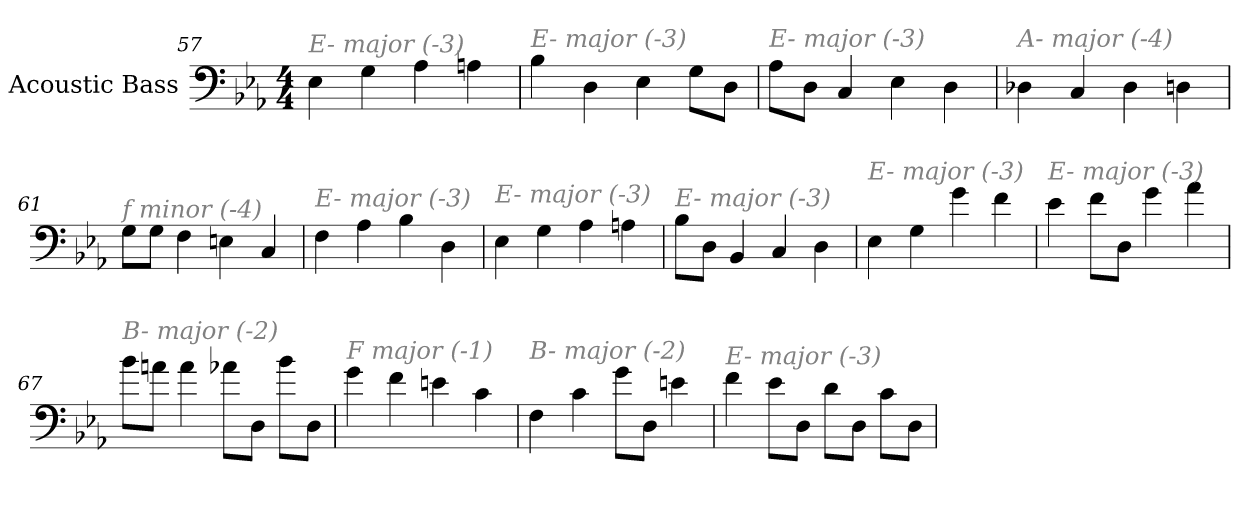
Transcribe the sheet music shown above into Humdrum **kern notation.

**kern
*part1
*staff1
*I"Acoustic Bass
*clefF4
*ITrd7c12
*k[b-e-a-]
*E-:
*M4/4
=57
!LO:TX:i:color=#808080:t=E- major (-3)
4EE-
4GG
4AA-
4AAn
=58
!LO:TX:i:color=#808080:t=E- major (-3)
4BB-
4DD
4EE-
8GGL
8DDJ
=59
!LO:TX:i:color=#808080:t=E- major (-3)
8AA-L
8DDJ
4CC
4EE-
4DD
=60
!LO:TX:i:color=#808080:t=A- major (-4)
4DD-X
4CC
4DD-
4DDn
=61
!LO:TX:i:color=#808080:t=f minor (-4)
8GGL
8GGJ
4FF
4EEn
4CC
=62
!LO:TX:i:color=#808080:t=E- major (-3)
4FF
4AA-
4BB-
4DD
=63
!LO:TX:i:color=#808080:t=E- major (-3)
4EE-
4GG
4AA-
4AAn
=64
!LO:TX:i:color=#808080:t=E- major (-3)
8BB-L
8DDJ
4BBB-
4CC
4DD
=65
!LO:TX:i:color=#808080:t=E- major (-3)
4EE-
4GG
4G
4F
=66
!LO:TX:i:color=#808080:t=E- major (-3)
4E-
8FL
8DDJ
4G
4A-
=67
!LO:TX:i:color=#808080:t=B- major (-2)
8B-L
8AnJ
4A
8A-XL
8DDJ
8B-L
8DDJ
=68
!LO:TX:i:color=#808080:t=F major (-1)
4G
4F
4En
4C
=69
!LO:TX:i:color=#808080:t=B- major (-2)
4FF
4C
8GL
8DDJ
4En
=70
!LO:TX:i:color=#808080:t=E- major (-3)
4F
8E-L
8DDJ
8DL
8DDJ
8CL
8DDJ
=
*-
